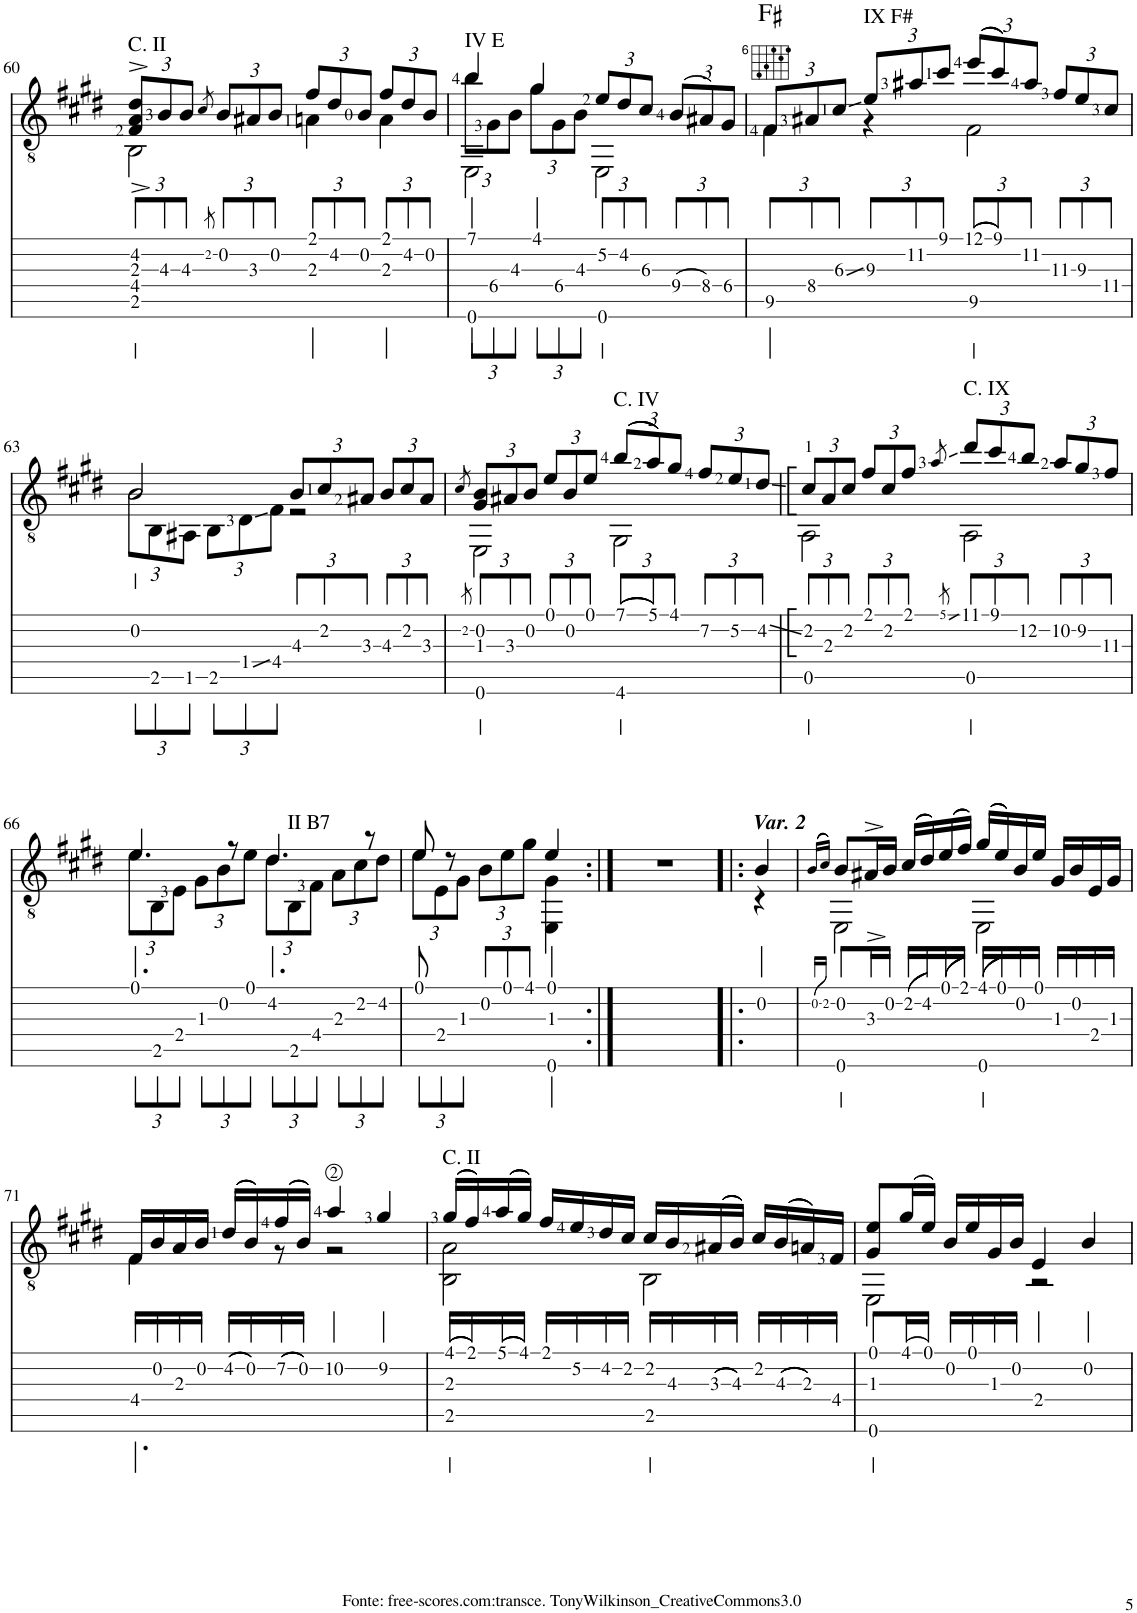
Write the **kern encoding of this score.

**kern	**kern	**harte
*part2	*part1	*part1
*staff2	*staff1	*
*I"Chitarra classica (Intavolatura)	*I"Guitar	*
!!LO:PB:g=z
*	*clefGv2	*
*k[f#c#g#d#]	*k[f#c#g#d#]	*
*M4/4	*M4/4	*
*met(c)	*met(c)	*
*Xbrackettup	*Xbrackettup	*
=60	=60	=60
*^	*^	*
!	!	!LO:TX:a:t=C. II	!	!
12F#/^ 12A/^ 12d#/^L	2BB\	12F#/^ 12A/^ 12d#/^L	2BB\	.
12B/	.	12B/	.	.
12B/J	.	12B/J	.	.
8qc#/	.	8qc#/	.	.
12B/L	.	12B/L	.	.
12A#X/	.	12A#X/	.	.
12B/J	.	12B/J	.	.
12f#/L	4An\	12f#/L	4An\	.
12d#/	.	12d#/	.	.
12B/J	.	12B/J	.	.
12f#/L	4A\	12f#/L	4A\	.
12d#/	.	12d#/	.	.
12B/J	.	12B/J	.	.
=61	=61	=61	=61	=61
*	*^	*	*^	*
!	!	!	!LO:TX:a:t=IV E	!	!	!
4b/	12b\L	2EE\	4b/	12b\L	2EE\	.
.	12G#\	.	.	12G#\	.	.
.	12B\J	.	.	12B\J	.	.
4g#/	12g#\L	.	4g#/	12g#\L	.	.
.	12G#\	.	.	12G#\	.	.
.	12B\J	.	.	12B\J	.	.
12e/L	2ryy	2EE\	12e/L	2ryy	2EE\	.
12d#/	.	.	12d#/	.	.	.
12c#/J	.	.	12c#/J	.	.	.
(12B/L	.	.	(12B/L	.	.	.
12A#X/)	.	.	12A#X/)	.	.	.
12G#/J	.	.	12G#/J	.	.	.
*	*v	*v	*	*	*	*
*	*	*	*v	*v	*
=62	=62	=62	=62	=62
12F#/L	4F#\	12F#/L	4F#\	F#:maj
12A#X/	.	12A#X/	.	.
12c#/J	.	12c#/J	.	.
!	!	!LO:TX:a:t=IX F#	!	!
12e/L	4r	12e/L	4r	.
12a#X/	.	12a#X/	.	.
12cc#/J	.	12cc#/J	.	.
(((12ee/L	2F#\	(((12ee/L	2F#\	.
12cc#/)))	.	12cc#/)))	.	.
12a#/J	.	12a#/J	.	.
12f#/L	.	12f#/L	.	.
12e/	.	12e/	.	.
12c#/J	.	12c#/J	.	.
!!LO:LB:g=z	!!
=63	=63	=63	=63	=63
!	!LO:N:head=open	!	!LO:N:head=open	!
2B/	12B\L	2B/	12B\L	.
.	12BB\	.	12BB\	.
.	12AA#X\J	.	12AA#X\J	.
.	12BB\L	.	12BB\L	.
.	12D#\	.	12D#\	.
.	12F#\J	.	12F#\J	.
12B/L	2r	12B/L	2r	.
12c#/	.	12c#/	.	.
12A#X/J	.	12A#X/J	.	.
12B/L	.	12B/L	.	.
12c#/	.	12c#/	.	.
12A#/J	.	12A#/J	.	.
=64	=64	=64	=64	=64
8qc#/	.	8qc#/	.	.
12G#/ 12B/L	2EE\	12G#/ 12B/L	2EE\	.
12A#X/	.	12A#X/	.	.
12B/J	.	12B/J	.	.
12e/L	.	12e/L	.	.
12B/	.	12B/	.	.
12e/J	.	12e/J	.	.
!	!	!LO:TX:a:t=C. IV	!	!
(((12b/L	2GG#\	(((12b/L	2GG#\	.
12a/)))	.	12a/)))	.	.
12g#/J	.	12g#/J	.	.
12f#/L	.	12f#/L	.	.
12e/	.	12e/	.	.
12d#/J	.	12d#/J	.	.
=65	=65	=65	=65	=65
12c#/L	2AA\	12c#/L	2AA\	.
12A/	.	12A/	.	.
12c#/J	.	12c#/J	.	.
12f#/L	.	12f#/L	.	.
12c#/	.	12c#/	.	.
12f#/J	.	12f#/J	.	.
8qa/	.	8qa/	.	.
!	!	!LO:TX:a:t=C. IX	!	!
12dd#/L	2AA\	12dd#/L	2AA\	.
12cc#/	.	12cc#/	.	.
12b/J	.	12b/J	.	.
12a/L	.	12a/L	.	.
12g#/	.	12g#/	.	.
12f#/J	.	12f#/J	.	.
!!LO:LB:g=z	!!
=66	=66	=66	=66	=66
4.e/	12e\L	4.e/	12e\L	.
.	12BB\	.	12BB\	.
.	12E\J	.	12E\J	.
.	12G#\L	.	12G#\L	.
.	12B\	.	12B\	.
8r	.	8r	.	.
.	12e\J	.	12e\J	.
4.d#/	12d#\L	4.d#/	12d#\L	.
!	!	!	!LO:TX:a:t=II B7	!
.	12BB\	.	12BB\	.
.	12F#\J	.	12F#\J	.
.	12A\L	.	12A\L	.
.	12c#\	.	12c#\	.
8r	.	8r	.	.
.	12d#\J	.	12d#\J	.
=67	=67	=67	=67	=67
8e/	12e\L	8e/	12e\L	.
.	12E\	.	12E\	.
8r	.	8r	.	.
.	12G#\J	.	12G#\J	.
12B/L	4ryy	12B\L	4ryy	.
12e/	.	12e\	.	.
12g#/J	.	12g#\J	.	.
4e/	4EE\ 4G#\	4e/	4EE\ 4G#\	.
*v	*v	*	*	*
*	*v	*v	*
=68:|!	=68:|!	=68:|!
1r	1r	.
=69!|:	=69!|:	=69!|:
*^	*^	*
!	!	!LO:TX:a:Bi:t=Var. 2	!	!
4B/	4r	4B/	4r	.
=70	=70	=70	=70	=70
(16qB/LL	.	((16qB/LL	.	.
16qc#/JJ)	.	16qc#/JJ))	.	.
8B/L	2EE\	8B/L	2EE\	.
16A#X^/L	.	16A#X^/L	.	.
16B/JJ	.	16B/JJ	.	.
(((16c#/LL	.	(((16c#/LL	.	.
16d#/)))	.	16d#/)))	.	.
(((16e/	.	(((16e/	.	.
16f#/JJ)))	.	16f#/JJ)))	.	.
(((16g#/LL	2EE\	(((16g#/LL	2EE\	.
16e/)))	.	16e/)))	.	.
16B/	.	16B/	.	.
16e/JJ	.	16e/JJ	.	.
16G#/LL	.	16G#/LL	.	.
16B/	.	16B/	.	.
16E/	.	16E/	.	.
16G#/JJ	.	16G#/JJ	.	.
!!LO:LB:g=z	!!
=71	=71	=71	=71	=71
16F#/LL	4.F#\	16F#/LL	4.F#\	.
16B/	.	16B/	.	.
16A/	.	16A/	.	.
16B/JJ	.	16B/JJ	.	.
(((16d#/LL	.	(((16d#/LL	.	.
16B/)))	.	16B/)))	.	.
(((16f#/	8r	(((16f#/	8r	.
16B/JJ)))	.	16B/JJ)))	.	.
4a/	2r	4a/	2r	.
4g#/	.	4g#/	.	.
=72	=72	=72	=72	=72
!	!	!LO:TX:a:t=C. II	!	!
(((16g#/LL	2BB\ 2A\	(((16g#/LL	2BB\ 2A\	.
16f#/)))	.	16f#/)))	.	.
(((16a/	.	(((16a/	.	.
16g#/JJ)))	.	16g#/JJ)))	.	.
16f#/LL	.	16f#/LL	.	.
16e/	.	16e/	.	.
16d#/	.	16d#/	.	.
16c#/JJ	.	16c#/JJ	.	.
16c#/LL	2BB\	16c#/LL	2BB\	.
16B/	.	16B/	.	.
(((16A#X/	.	(((16A#X/	.	.
16B/JJ)))	.	16B/JJ)))	.	.
16c#/LL	.	16c#/LL	.	.
(((16B/	.	(((16B/	.	.
16An/)))	.	16An/)))	.	.
16F#/JJ	.	16F#/JJ	.	.
=73	=73	=73	=73	=73
8G#/ 8e/L	2EE\	8G#/ 8e/L	2EE\	.
(16g#/L	.	(16g#/L	.	.
16e/JJ)	.	16e/JJ)	.	.
16B/LL	.	16B/LL	.	.
16e/	.	16e/	.	.
16G#/	.	16G#/	.	.
16B/JJ	.	16B/JJ	.	.
4E/	2r	4E/	2r	.
4B/	.	4B/	.	.
*v	*v	*	*	*
*	*v	*v	*
=	=	=
*-	*-	*-
